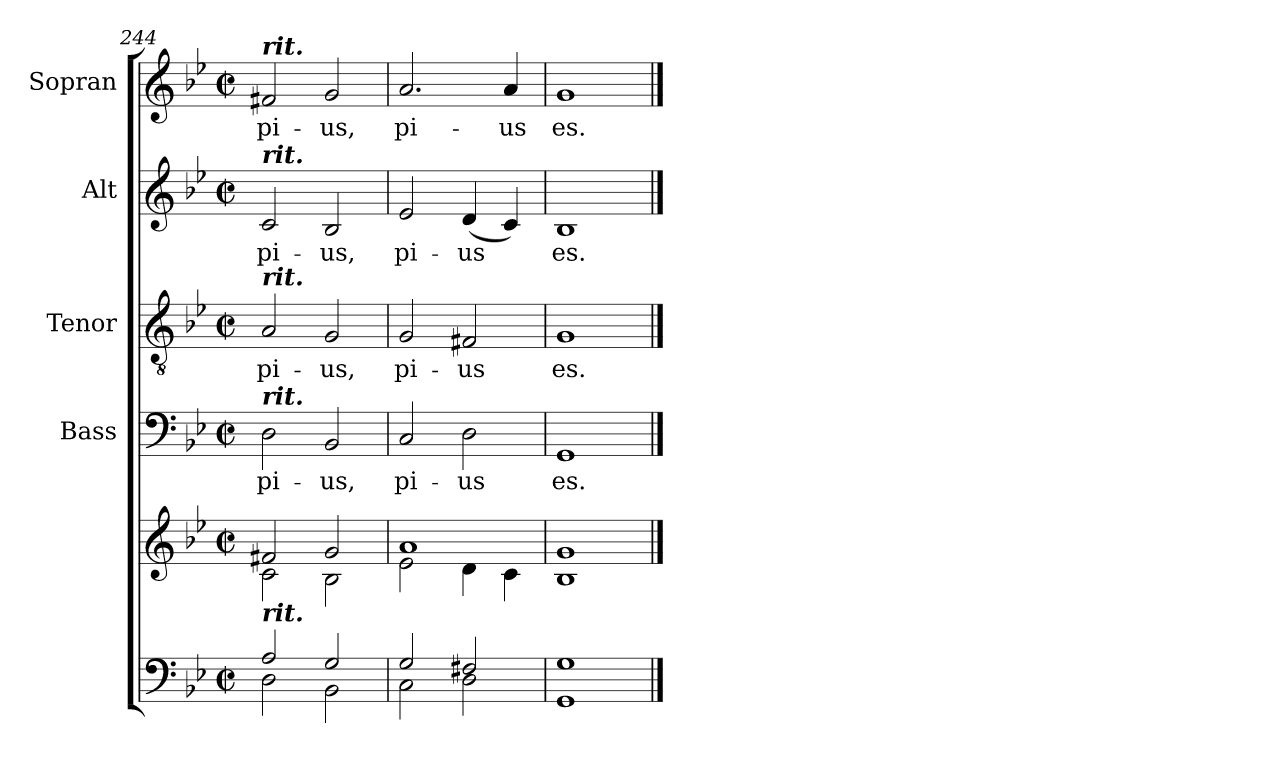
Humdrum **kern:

**kern	**kern	**kern	**text	**kern	**text	**kern	**text	**kern	**text
*part5	*part5	*part4	*part4	*part3	*part3	*part2	*part2	*part1	*part1
*staff6	*staff5	*staff4	*staff4	*staff3	*staff3	*staff2	*staff2	*staff1	*staff1
*	*	*I"Bass	*	*I"Tenor	*	*I"Alt	*	*I"Sopran	*
*	*	*I'B.	*	*I'T.	*	*I'A.	*	*I'S.	*
*clefF4	*clefG2	*clefF4	*	*clefGv2	*	*clefG2	*	*clefG2	*
*k[b-e-]	*k[b-e-]	*k[b-e-]	*	*k[b-e-]	*	*k[b-e-]	*	*k[b-e-]	*
*B-:	*B-:	*B-:	*	*B-:	*	*B-:	*	*B-:	*
*M2/2	*M2/2	*M2/2	*	*M2/2	*	*M2/2	*	*M2/2	*
*met(c|)	*met(c|)	*met(c|)	*	*met(c|)	*	*met(c|)	*	*met(c|)	*
=244	=244	=244	=244	=244	=244	=244	=244	=244	=244
*^	*^	*	*	*	*	*	*	*	*
!	!	!	!	!	!	!	!	!	!	!LO:TX:a:Bi:t=rit.	!
!	!	!	!	!	!	!	!	!LO:TX:a:Bi:t=rit.	!	!	!
!	!	!	!	!	!	!LO:TX:a:Bi:t=rit.	!	!	!	!	!
!	!	!	!	!LO:TX:a:Bi:t=rit.	!	!	!	!	!	!	!
!	!	!LO:TX:b:Bi:t=rit.	!	!	!	!	!	!	!	!	!
!	!	!	!	!	!LO:LY:b	!	!LO:LY:b	!	!LO:LY:b	!	!LO:LY:b
2A/	2D\	2f#X/	2c\	2D\	pi-	2A/	pi-	2c/	pi-	2f#X/	pi-
!	!	!	!	!	!LO:LY:b	!	!LO:LY:b	!	!LO:LY:b	!	!LO:LY:b
2G/	2BB-\	2g/	2B-\	2BB-/	-us,	2G/	-us,	2B-/	-us,	2g/	-us,
=245	=245	=245	=245	=245	=245	=245	=245	=245	=245	=245	=245
!	!	!	!	!	!LO:LY:b	!	!LO:LY:b	!	!LO:LY:b	!	!LO:LY:b
2G/	2C\	1a	2e-\	2C/	pi-	2G/	pi-	2e-/	pi-	2.a/	pi-
!	!	!	!	!	!LO:LY:b	!	!LO:LY:b	!	!LO:LY:b	!	!
2F#X/	2D\	.	4d\	2D\	-us	2F#X/	-us	(<4d/	-us	.	.
!	!	!	!	!	!	!	!	!	!	!	!LO:LY:b
.	.	.	4c\	.	.	.	.	4c/)	.	4a/	-us
=246	=246	=246	=246	=246	=246	=246	=246	=246	=246	=246	=246
!	!	!	!	!	!LO:LY:b	!	!LO:LY:b	!	!LO:LY:b	!	!LO:LY:b
1G	1GG	1g	1B-	1GG	es.	1G	es.	1B-	es.	1g	es.
*v	*v	*	*	*	*	*	*	*	*	*	*
*	*v	*v	*	*	*	*	*	*	*	*
==	==	==	==	==	==	==	==	==	==
*-	*-	*-	*-	*-	*-	*-	*-	*-	*-
